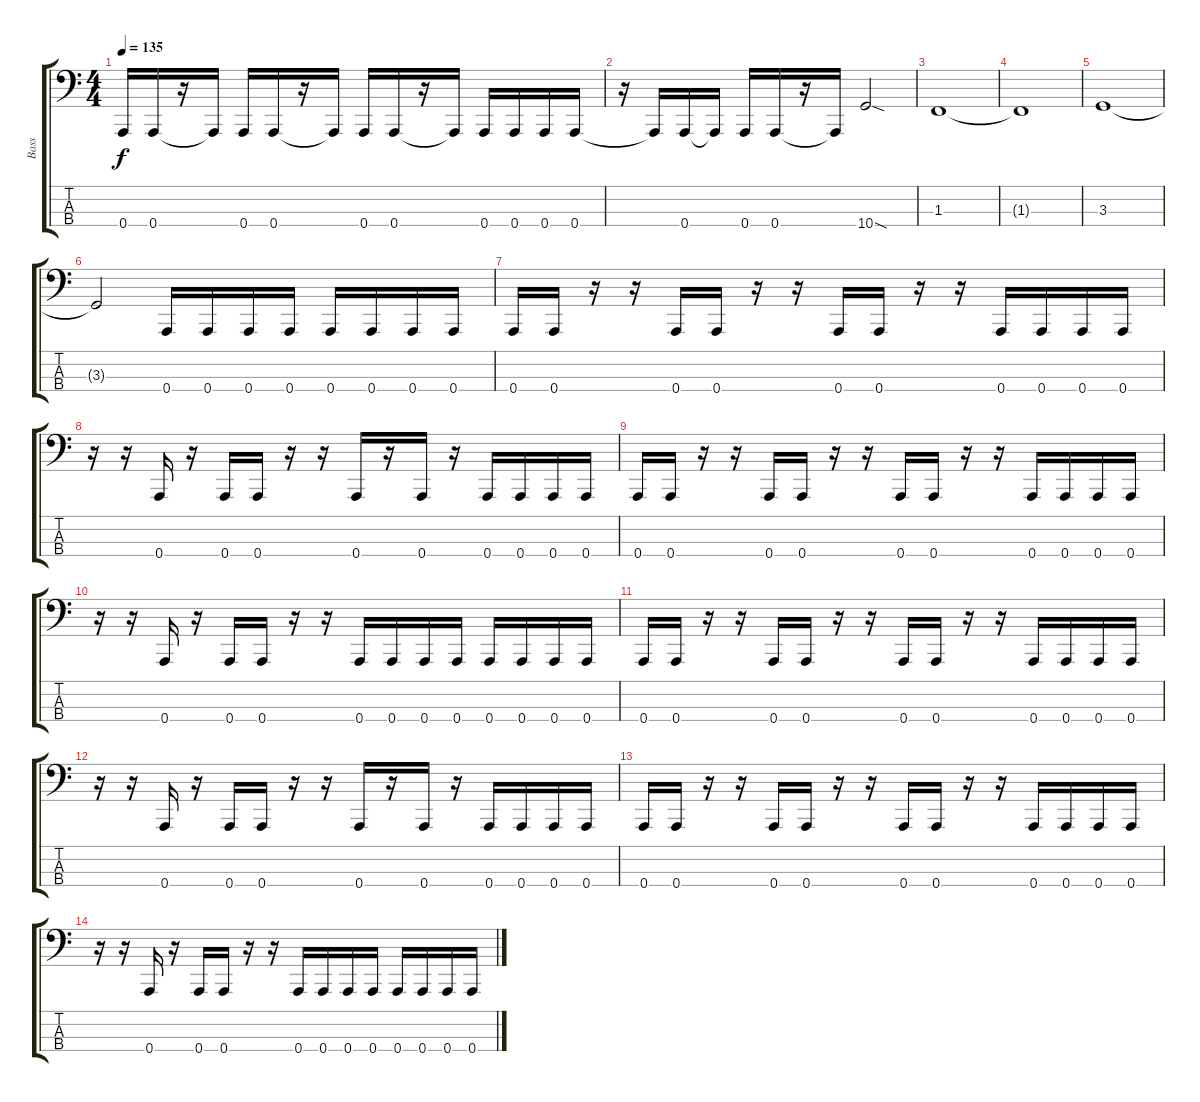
\track ("Bass" "Bass") {instrument electricbassfinger}
\staff {score tabs}
\tuning (D2 A1 E1 A0) {hide}
\ts (4 4)
\tempo 135
\clef f4
\ks c
0.4.16{dy f} 0.4.16 r.16 0.4{t}.16 0.4.16 0.4.16 r.16 0.4{t}.16 0.4.16 0.4.16 r.16 0.4{t}.16 0.4.16 0.4.16 0.4.16 0.4.16 |
r.16 0.4{t}.16 0.4.16 0.4{t}.16 0.4.16 0.4.16 r.16 0.4{t}.16 10.4{sod}.2 |
1.3.1 |
1.3{t}.1 |
3.3.1 |
3.3{t}.2 0.4.16 0.4.16 0.4.16 0.4.16 0.4.16 0.4.16 0.4.16 0.4.16 |
0.4.16 0.4.16 r.16 r.16 0.4.16 0.4.16 r.16 r.16 0.4.16 0.4.16 r.16 r.16 0.4.16 0.4.16 0.4.16 0.4.16 |
r.16 r.16 0.4.16 r.16 0.4.16 0.4.16 r.16 r.16 0.4.16 r.16 0.4.16 r.16 0.4.16 0.4.16 0.4.16 0.4.16 |
0.4.16 0.4.16 r.16 r.16 0.4.16 0.4.16 r.16 r.16 0.4.16 0.4.16 r.16 r.16 0.4.16 0.4.16 0.4.16 0.4.16 |
r.16 r.16 0.4.16 r.16 0.4.16 0.4.16 r.16 r.16 0.4.16 0.4.16 0.4.16 0.4.16 0.4.16 0.4.16 0.4.16 0.4.16 |
0.4.16 0.4.16 r.16 r.16 0.4.16 0.4.16 r.16 r.16 0.4.16 0.4.16 r.16 r.16 0.4.16 0.4.16 0.4.16 0.4.16 |
r.16 r.16 0.4.16 r.16 0.4.16 0.4.16 r.16 r.16 0.4.16 r.16 0.4.16 r.16 0.4.16 0.4.16 0.4.16 0.4.16 |
0.4.16 0.4.16 r.16 r.16 0.4.16 0.4.16 r.16 r.16 0.4.16 0.4.16 r.16 r.16 0.4.16 0.4.16 0.4.16 0.4.16 |
r.16 r.16 0.4.16 r.16 0.4.16 0.4.16 r.16 r.16 0.4.16 0.4.16 0.4.16 0.4.16 0.4.16 0.4.16 0.4.16 0.4.16
